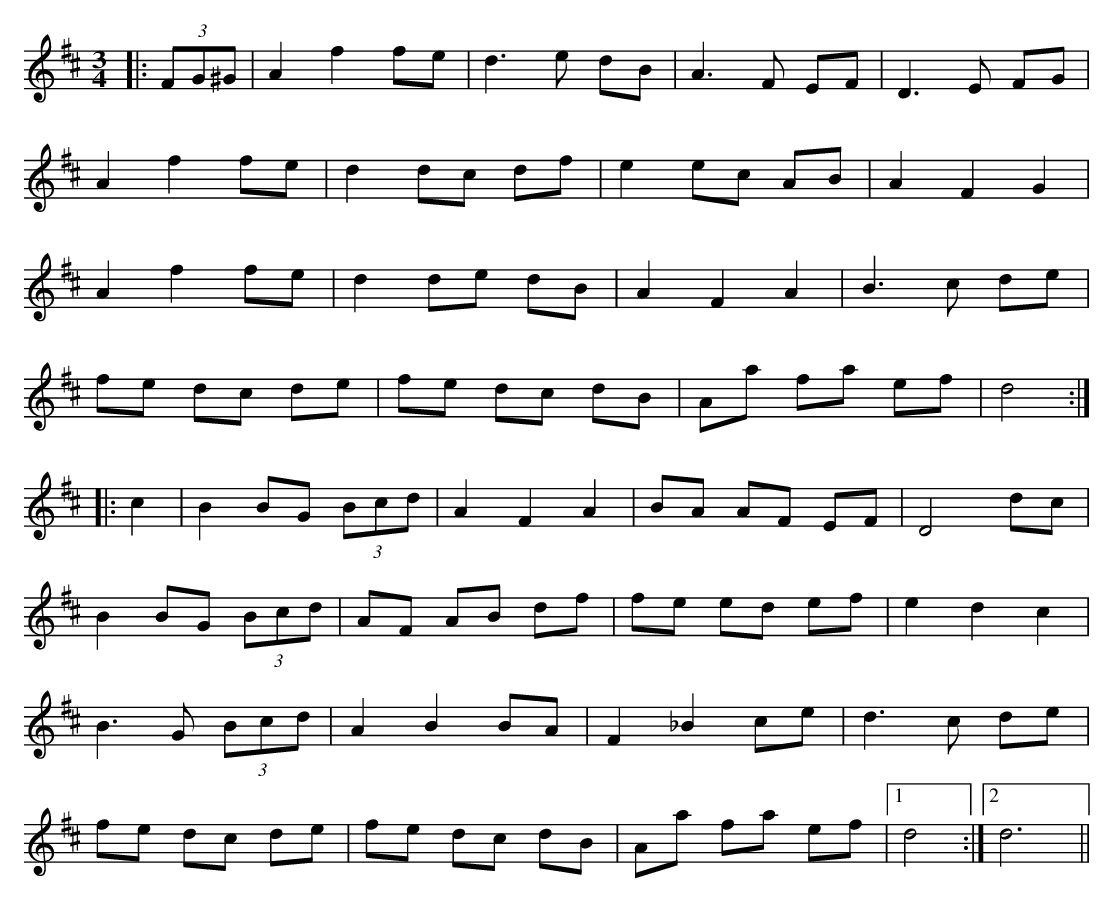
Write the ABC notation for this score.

X:1
M:3/4
K:D
|:(3FG^G|A2 f2 fe|d3 e dB|A3F EF|D3 E FG|
A2 f2 fe|d2 dc df|e2 ec AB|A2 F2G2|
A2 f2 fe|d2 de dB|A2F2A2|B3 c de|
fe dc de|fe dc dB|Aa fa ef|d4:|
|:c2|B2BG (3Bcd|A2 F2 A2|BA AF EF|D4 dc|
B2BG (3Bcd|AF AB df|fe ed ef|e2d2c2|
B3G (3Bcd| A2B2 BA|F2_B2ce|d3c de|
fe dc de|fe dc dB|Aa fa ef|1 d4:|2 d6||
